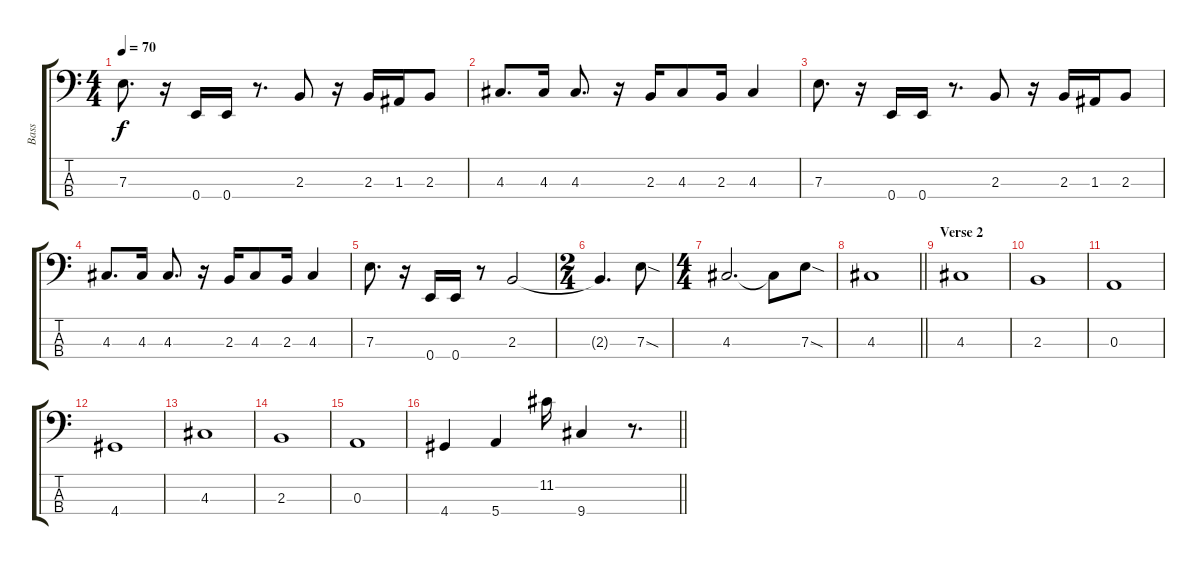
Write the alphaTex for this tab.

\track ("Bass" "Bass") {instrument electricbassfinger}
\staff {score tabs}
\tuning (G2 D2 A1 E1) {hide}
\ts (4 4)
\tempo 70
\clef f4
\ks c
7.3.8{d dy f} r.16 0.4.16 0.4.16 r.8{d} 2.3.8 r.16 2.3.16 1.3.16 2.3.8 |
4.3.8{d} 4.3.16 4.3.8{d} r.16 2.3.16 4.3.8 2.3.16 4.3.4 |
7.3.8{d} r.16 0.4.16 0.4.16 r.8{d} 2.3.8 r.16 2.3.16 1.3.16 2.3.8 |
\ks aminor
4.3.8{d} 4.3.16 4.3.8{d} r.16 2.3.16 4.3.8 2.3.16 4.3.4 |
7.3.8{d} r.16 0.4.16 0.4.16 r.8 2.3.2 |
\ts (2 4)
\ks c
2.3{t}.4{d} 7.3{sod}.8 |
\ts (4 4)
4.3.2{d} 4.3{t}.8 7.3{sod}.8 |
\barLineRight lightlight
4.3.1 |
\section ("" "Verse 2")
\ks aminor
4.3.1 |
2.3.1 |
0.3.1 |
4.4.1 |
\ks c
4.3.1 |
2.3.1 |
\ks aminor
0.3.1 |
\barLineRight lightlight
\ks c
4.4.4 5.4.4 11.2.16 9.4.4 r.8{d}
